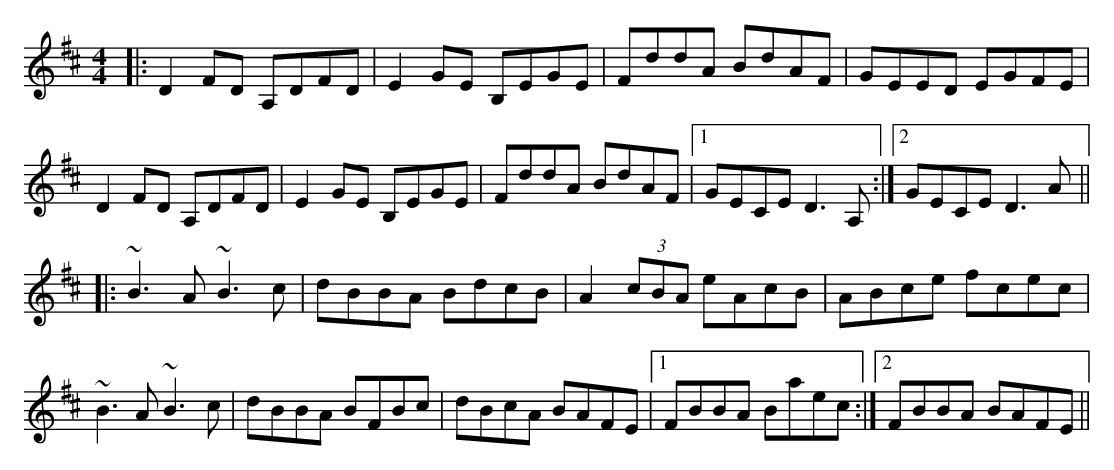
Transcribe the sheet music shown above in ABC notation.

X:1
M:4/4
K:D
|:D2FD A,DFD|E2GE B,EGE|FddA BdAF|GEED EGFE|
D2FD A,DFD|E2GE B,EGE|FddA BdAF|1 GECE D3A,:|2 GECE D3A||
|:~B3A ~B3c|dBBA BdcB|A2 (3cBA eAcB|ABce fcec|
~B3A ~B3c|dBBA BFBc|dBcA BAFE|1 FBBA Baec:|2 FBBA BAFE||
